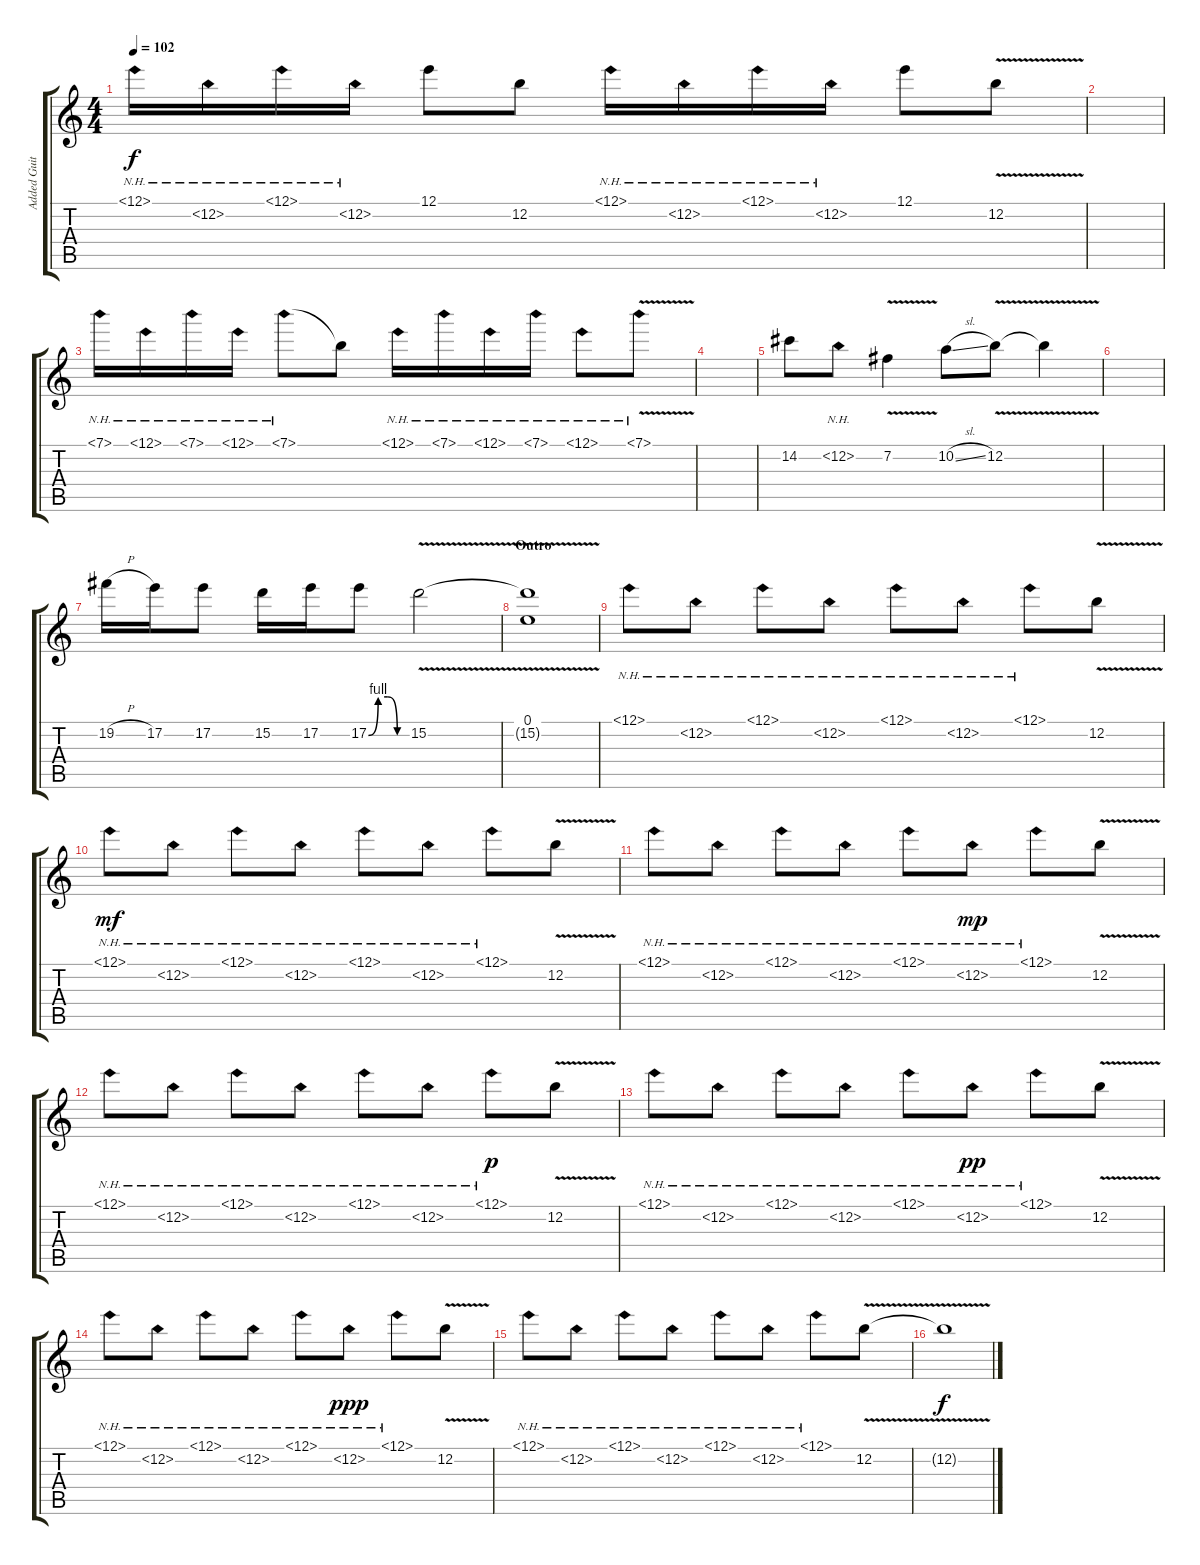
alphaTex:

\track ("Added Guitar" "Added Guit") {instrument acousticguitarsteel}
\staff {score tabs}
\tuning (E4 B3 G3 D3 A2 E2) {hide}
\ts (4 4)
\tempo 102
\clef g2
\ks c
12.1{nh}.16{dy f} 12.2{nh}.16 12.1{nh}.16 12.2{nh}.16 12.1.8 12.2.8 12.1{nh}.16 12.2{nh}.16 12.1{nh}.16 12.2{nh}.16 12.1.8 12.2{v}.8 |
|
7.1{nh}.16 12.1{nh}.16 7.1{nh}.16 12.1{nh}.16 7.1{nh}.8 7.1{t}.8 12.1{nh}.16 7.1{nh}.16 12.1{nh}.16 7.1{nh}.16 12.1{nh}.8 7.1{nh v}.8 |
|
14.2.8 12.2{nh}.8 7.2{v}.4 10.2{sl}.8 12.2{v}.8 12.2{t}.4 |
|
19.2{h}.16 17.2.16 17.2.8 15.2.16 17.2.16 17.2{be (custom 0 0 15 4 30 4 45 0 60 0)}.8 15.2{v}.2 |
\section ("" "Outro")
(0.1 15.2{t}).1 |
12.1{nh}.8 12.2{nh}.8 12.1{nh}.8 12.2{nh}.8 12.1{nh}.8 12.2{nh}.8 12.1{nh}.8 12.2{v}.8 |
12.1{nh}.8{dy mf} 12.2{nh}.8 12.1{nh}.8 12.2{nh}.8 12.1{nh}.8 12.2{nh}.8 12.1{nh}.8 12.2{v}.8 |
12.1{nh}.8 12.2{nh}.8 12.1{nh}.8 12.2{nh}.8 12.1{nh}.8 12.2{nh}.8{dy mp} 12.1{nh}.8 12.2{v}.8 |
12.1{nh}.8 12.2{nh}.8 12.1{nh}.8 12.2{nh}.8 12.1{nh}.8 12.2{nh}.8 12.1{nh}.8{dy p} 12.2{v}.8 |
12.1{nh}.8 12.2{nh}.8 12.1{nh}.8 12.2{nh}.8 12.1{nh}.8 12.2{nh}.8{dy pp} 12.1{nh}.8 12.2{v}.8 |
12.1{nh}.8 12.2{nh}.8 12.1{nh}.8 12.2{nh}.8 12.1{nh}.8 12.2{nh}.8{dy ppp} 12.1{nh}.8 12.2{v}.8 |
12.1{nh}.8 12.2{nh}.8 12.1{nh}.8 12.2{nh}.8 12.1{nh}.8 12.2{nh}.8 12.1{nh}.8 12.2{v}.8 |
12.2{t}.1{dy f}
